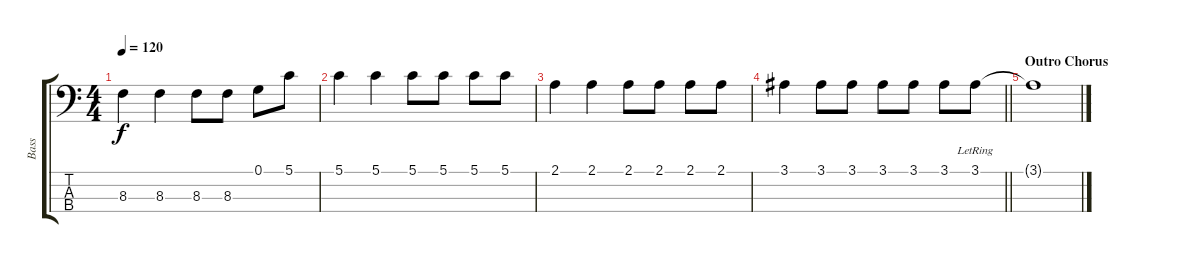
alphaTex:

\track ("Bass" "Bass") {instrument electricbassfinger}
\staff {score tabs}
\tuning (G2 D2 A1 D1) {hide}
\ts (4 4)
\tempo 120
\clef f4
\ks c
8.3.4{dy f} 8.3.4 8.3.8 8.3.8 0.1.8 5.1.8 |
5.1.4 5.1.4 5.1.8 5.1.8 5.1.8 5.1.8 |
2.1.4 2.1.4 2.1.8 2.1.8 2.1.8 2.1.8 |
\barLineRight lightlight
3.1.4 3.1.8 3.1.8 3.1.8 3.1.8 3.1.8 3.1{lr}.8 |
\section ("" "Outro Chorus")
3.1{t}.1
